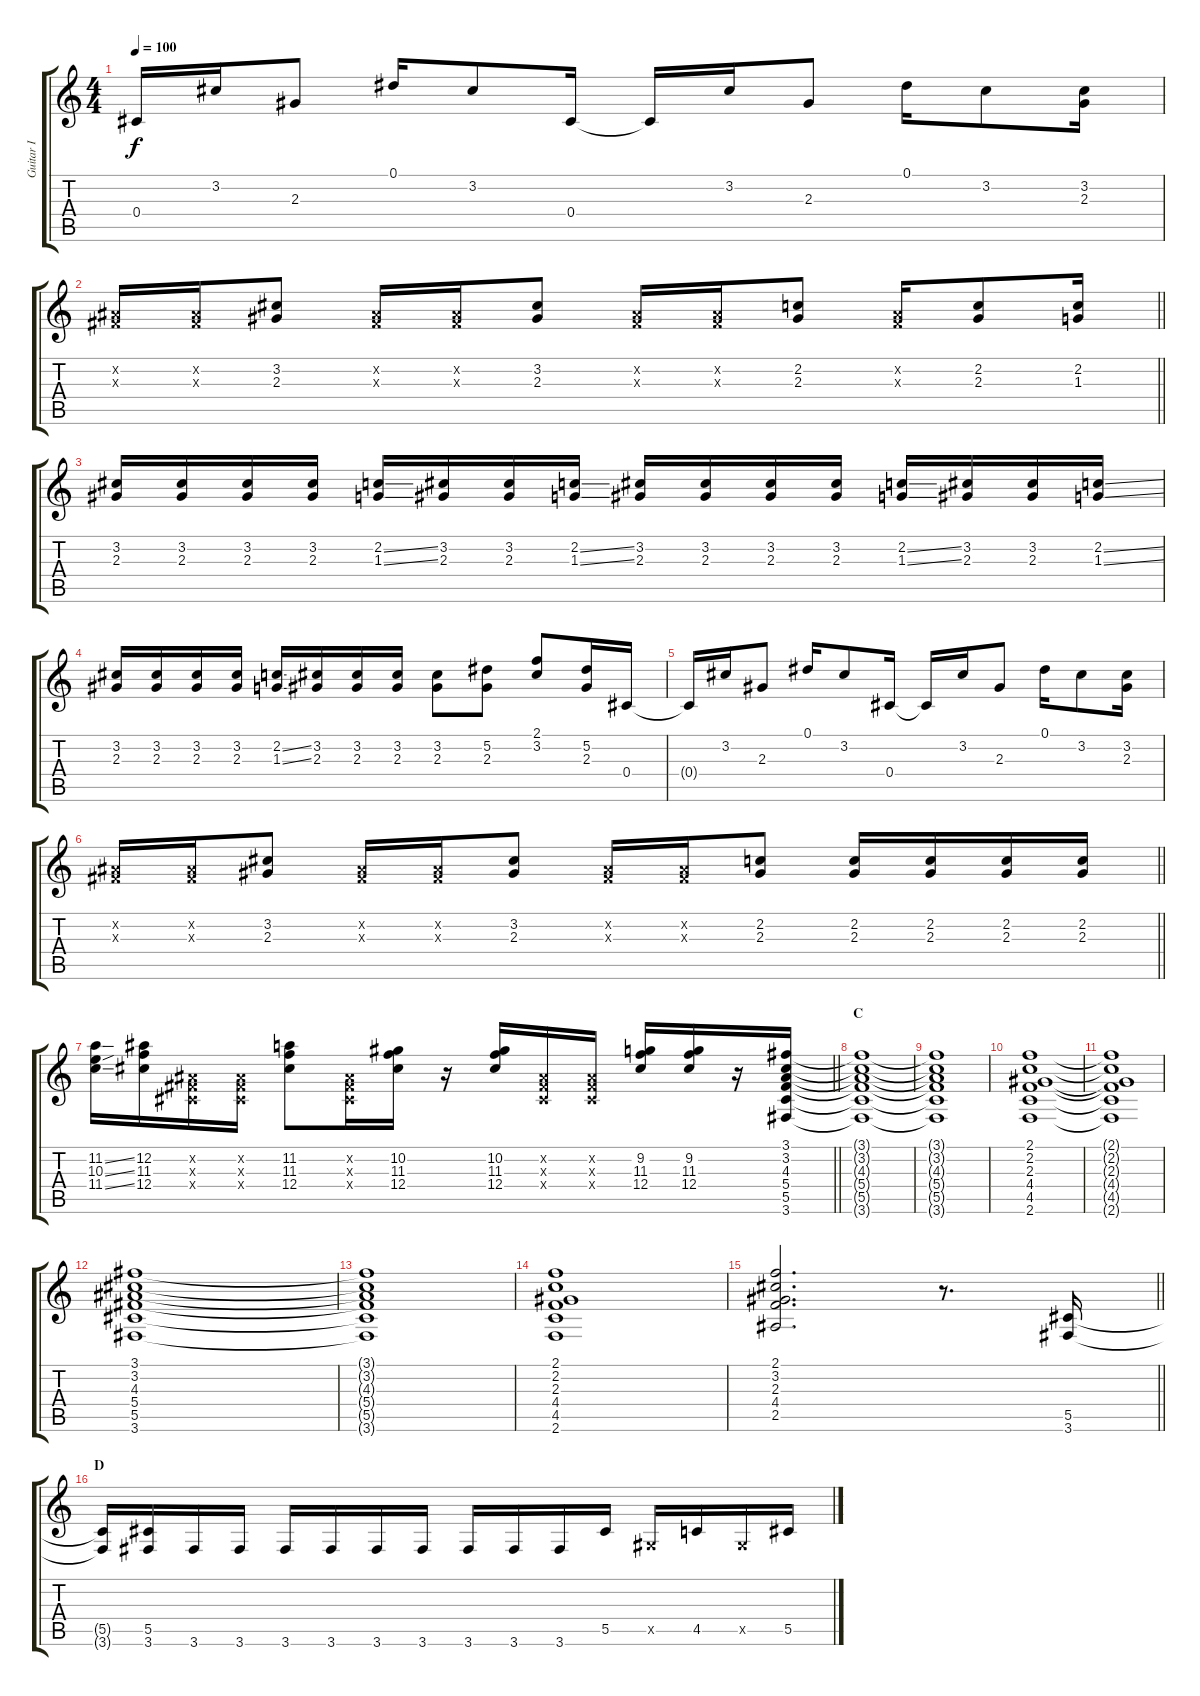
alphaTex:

\track ("Guitar I" "Guitar I") {instrument distortionguitar}
\staff {score tabs}
\tuning (Eb4 Bb3 Gb3 Db3 Ab2 Eb2) {hide}
\ts (4 4)
\tempo 100
\clef g2
\ks c
0.4{t}.16{dy f} 3.2.16 2.3.8 0.1.16 3.2.8 0.4.16 0.4{t}.16 3.2.16 2.3.8 0.1.16 3.2.8 (3.2 2.3).16 |
\barLineRight lightlight
(0.2{x} 0.3{x}).16 (0.2{x} 0.3{x}).16 (3.2 2.3).8 (0.2{x} 0.3{x}).16 (0.2{x} 0.3{x}).16 (3.2 2.3).8 (0.2{x} 0.3{x}).16 (0.2{x} 0.3{x}).16 (2.2 2.3).8 (0.2{x} 0.3{x}).16 (2.2 2.3).8 (2.2 1.3).16 |
(3.2 2.3).16 (3.2 2.3).16 (3.2 2.3).16 (3.2 2.3).16 (2.2{ss} 1.3{ss}).16 (3.2 2.3).16 (3.2 2.3).16 (2.2{ss} 1.3{ss}).16 (3.2 2.3).16 (3.2 2.3).16 (3.2 2.3).16 (3.2 2.3).16 (2.2{ss} 1.3{ss}).16 (3.2 2.3).16 (3.2 2.3).16 (2.2{ss} 1.3{ss}).16 |
(3.2 2.3).16 (3.2 2.3).16 (3.2 2.3).16 (3.2 2.3).16 (2.2{ss} 1.3{ss}).16 (3.2 2.3).16 (3.2 2.3).16 (3.2 2.3).16 (3.2 2.3).8 (5.2 2.3).8 (2.1 3.2).8 (5.2 2.3).16 0.4.16 |
0.4{t}.16 3.2.16 2.3.8 0.1.16 3.2.8 0.4.16 0.4{t}.16 3.2.16 2.3.8 0.1.16 3.2.8 (3.2 2.3).16 |
\barLineRight lightlight
(0.2{x} 0.3{x}).16 (0.2{x} 0.3{x}).16 (3.2 2.3).8 (0.2{x} 0.3{x}).16 (0.2{x} 0.3{x}).16 (3.2 2.3).8 (0.2{x} 0.3{x}).16 (0.2{x} 0.3{x}).16 (2.2 2.3).8 (2.2 2.3).16 (2.2 2.3).16 (2.2 2.3).16 (2.2 2.3).16 |
\barLineRight lightlight
(11.2{ss} 10.3{ss} 11.4{ss}).16 (12.2 11.3 12.4).16 (0.2{x} 0.3{x} 0.4{x}).16 (0.2{x} 0.3{x} 0.4{x}).16 (11.2 11.3 12.4).8 (0.2{x} 0.3{x} 0.4{x}).16 (10.2 11.3 12.4).16 r.16 (10.2 11.3 12.4).16 (0.2{x} 0.3{x} 0.4{x}).16 (0.2{x} 0.3{x} 0.4{x}).16 (9.2 11.3 12.4).16 (9.2 11.3 12.4).16{instrument distortionguitar} r.16 (3.1 3.2 4.3 5.4 5.5 3.6).16 |
\section ("" "C")
(3.1{t} 3.2{t} 4.3{t} 5.4{t} 5.5{t} 3.6{t}).1 |
(3.1{t} 3.2{t} 4.3{t} 5.4{t} 5.5{t} 3.6{t}).1 |
(2.1 2.2 2.3 4.4 4.5 2.6).1 |
(2.1{t} 2.2{t} 2.3{t} 4.4{t} 4.5{t} 2.6{t}).1 |
(3.1 3.2 4.3 5.4 5.5 3.6).1 |
(3.1{t} 3.2{t} 4.3{t} 5.4{t} 5.5{t} 3.6{t}).1 |
(2.1 2.2 2.3 4.4 4.5 2.6).1 |
\barLineRight lightlight
(2.1 3.2 2.3 4.4 2.5).2{d} r.8{d} (5.5 3.6).16 |
\section ("" "D")
(5.5{t} 3.6{t}).16 (5.5 3.6).16 3.6.16 3.6.16 3.6.16 3.6.16 3.6.16 3.6.16 3.6.16 3.6.16 3.6.16 5.5.16 0.5{x}.16 4.5.16 0.5{x}.16 5.5.16
